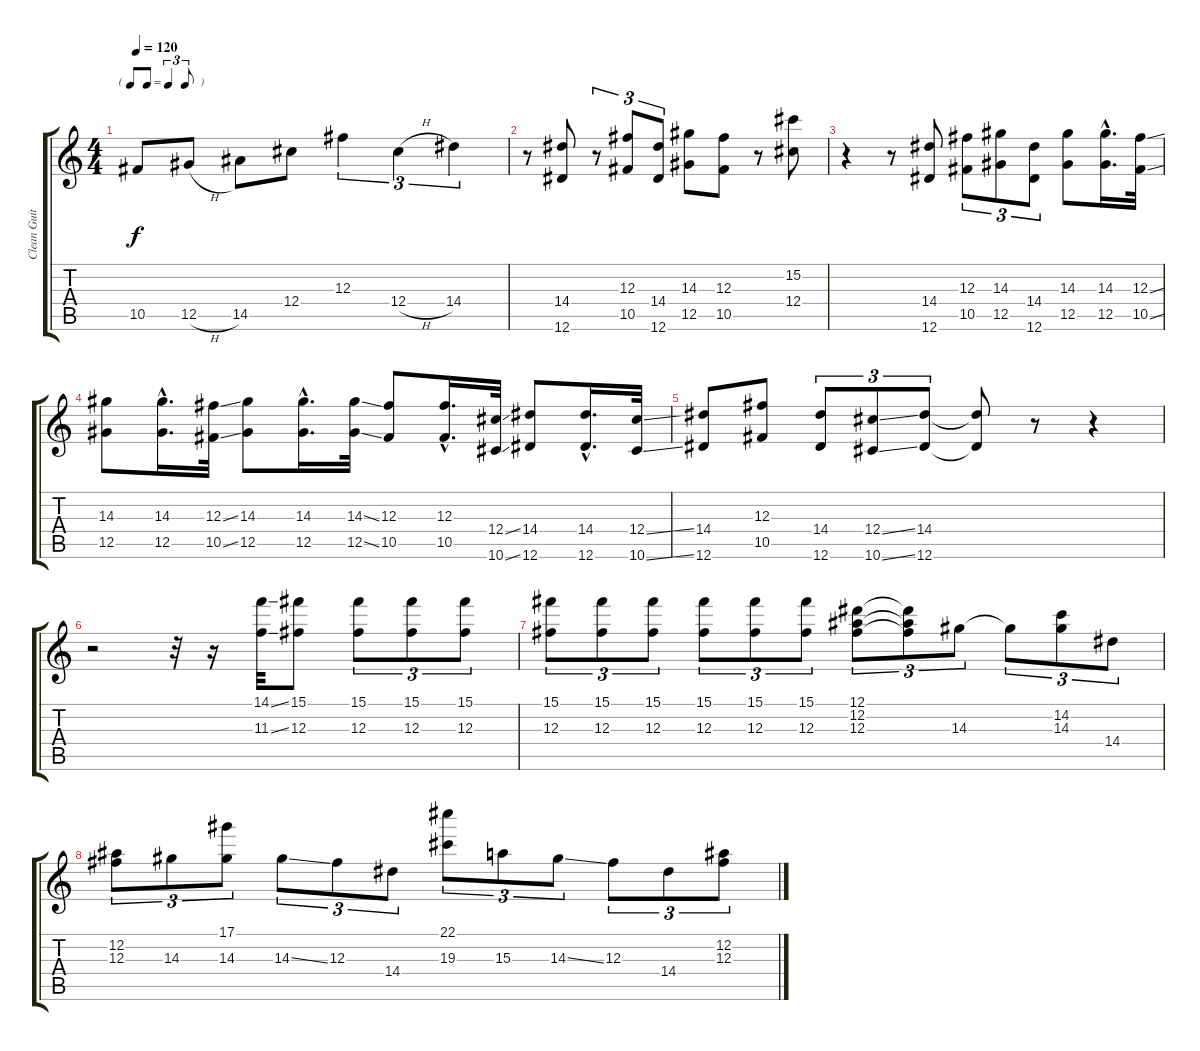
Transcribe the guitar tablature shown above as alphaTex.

\track ("Clean Guitar" "Clean Guit") {instrument electricguitarjazz}
\staff {score tabs}
\tuning (Eb4 Bb3 Gb3 Db3 Ab2 Eb2) {hide}
\ts (4 4)
\tf triplet8th
\tempo 120
\clef g2
\ks c
10.5.8{dy f} 12.5{h}.8 14.5.8 12.4.8 12.3.4{tu (3 2)} 12.4{h}.4{tu (3 2)} 14.4.4{tu (3 2)} |
r.8 (14.4 12.6).8 r.8{tu (3 2)} (12.3 10.5).8{tu (3 2)} (14.4 12.6).8{tu (3 2)} (14.3 12.5).8 (12.3 10.5).8 r.8 (15.2 12.4).8 |
r.4 r.8 (14.4 12.6).8 (12.3 10.5).8{tu (3 2)} (14.3 12.5).8{tu (3 2)} (14.4 12.6).8{tu (3 2)} (14.3 12.5).8 (14.3{hac} 12.5{hac}).16{d} (12.3{ss} 10.5{ss}).32 |
(14.3 12.5).8 (14.3{hac} 12.5{hac}).16{d} (12.3{ss} 10.5{ss}).32 (14.3 12.5).8 (14.3{hac} 12.5{hac}).16{d} (14.3{ss} 12.5{ss}).32 (12.3 10.5).8 (12.3{hac} 10.5{hac}).16{d} (12.4{ss} 10.6{ss}).32 (14.4 12.6).8 (14.4{hac} 12.6{hac}).16{d} (12.4{ss} 10.6{ss}).32 |
(14.4 12.6).8 (12.3 10.5).8 (14.4 12.6).8{tu (3 2)} (12.4{ss} 10.6{ss}).8{tu (3 2)} (14.4 12.6).8{tu (3 2)} (14.4{t} 12.6{t}).8 r.8 r.4 |
r.2 r.32 r.16 (14.1{ss} 11.3{ss}).32 (15.1 12.3).8 (15.1 12.3).8{tu (3 2)} (15.1 12.3).8{tu (3 2)} (15.1 12.3).8{tu (3 2)} |
(15.1 12.3).8{tu (3 2)} (15.1 12.3).8{tu (3 2)} (15.1 12.3).8{tu (3 2)} (15.1 12.3).8{tu (3 2)} (15.1 12.3).8{tu (3 2)} (15.1 12.3).8{tu (3 2)} (12.1 12.2 12.3).8{tu (3 2)} (12.1{t} 12.2{t} 12.3{t}).8{tu (3 2)} 14.3.8{tu (3 2)} 14.3{t}.8{tu (3 2)} (14.2 14.3).8{tu (3 2)} 14.4.8{tu (3 2)} |
(12.2 12.3).8{tu (3 2)} 14.3.8{tu (3 2)} (17.1 14.3).8{tu (3 2)} 14.3{ss}.8{tu (3 2)} 12.3.8{tu (3 2)} 14.4.8{tu (3 2)} (22.1 19.3).8{tu (3 2)} 15.3.8{tu (3 2)} 14.3{ss}.8{tu (3 2)} 12.3.8{tu (3 2)} 14.4.8{tu (3 2)} (12.2 12.3).8{tu (3 2)}
